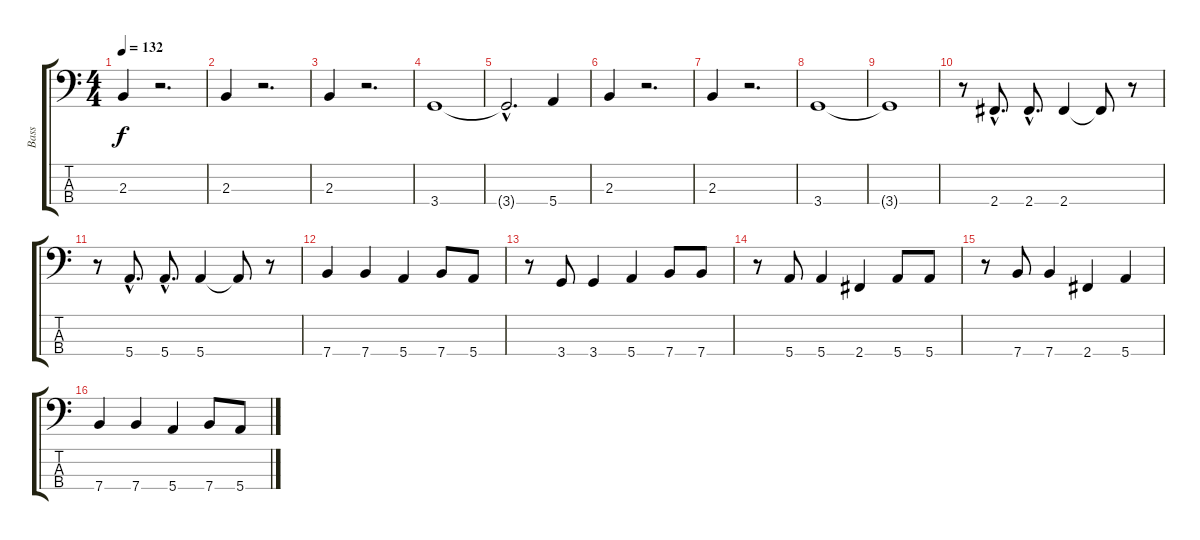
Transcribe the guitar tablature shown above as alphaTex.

\track ("Bass" "Bass") {instrument electricbassfinger}
\staff {score tabs}
\tuning (G2 D2 A1 E1) {hide}
\ts (4 4)
\tempo 132
\clef f4
\ks c
2.3.4{dy f} r.2{d} |
2.3.4 r.2{d} |
2.3.4 r.2{d} |
3.4.1 |
3.4{hac t}.2{d} 5.4.4 |
2.3.4 r.2{d} |
2.3.4 r.2{d} |
3.4.1 |
3.4{t}.1 |
r.8 2.4{hac}.8{d} 2.4{hac}.8{d} 2.4.4 2.4{t}.8 r.8 |
r.8 5.4{hac}.8{d} 5.4{hac}.8{d} 5.4.4 5.4{t}.8 r.8 |
7.4.4 7.4.4 5.4.4 7.4.8 5.4.8 |
r.8 3.4.8 3.4.4 5.4.4 7.4.8 7.4.8 |
r.8 5.4.8 5.4.4 2.4.4 5.4.8 5.4.8 |
r.8 7.4.8 7.4.4 2.4.4 5.4.4 |
7.4.4 7.4.4 5.4.4 7.4.8 5.4.8
